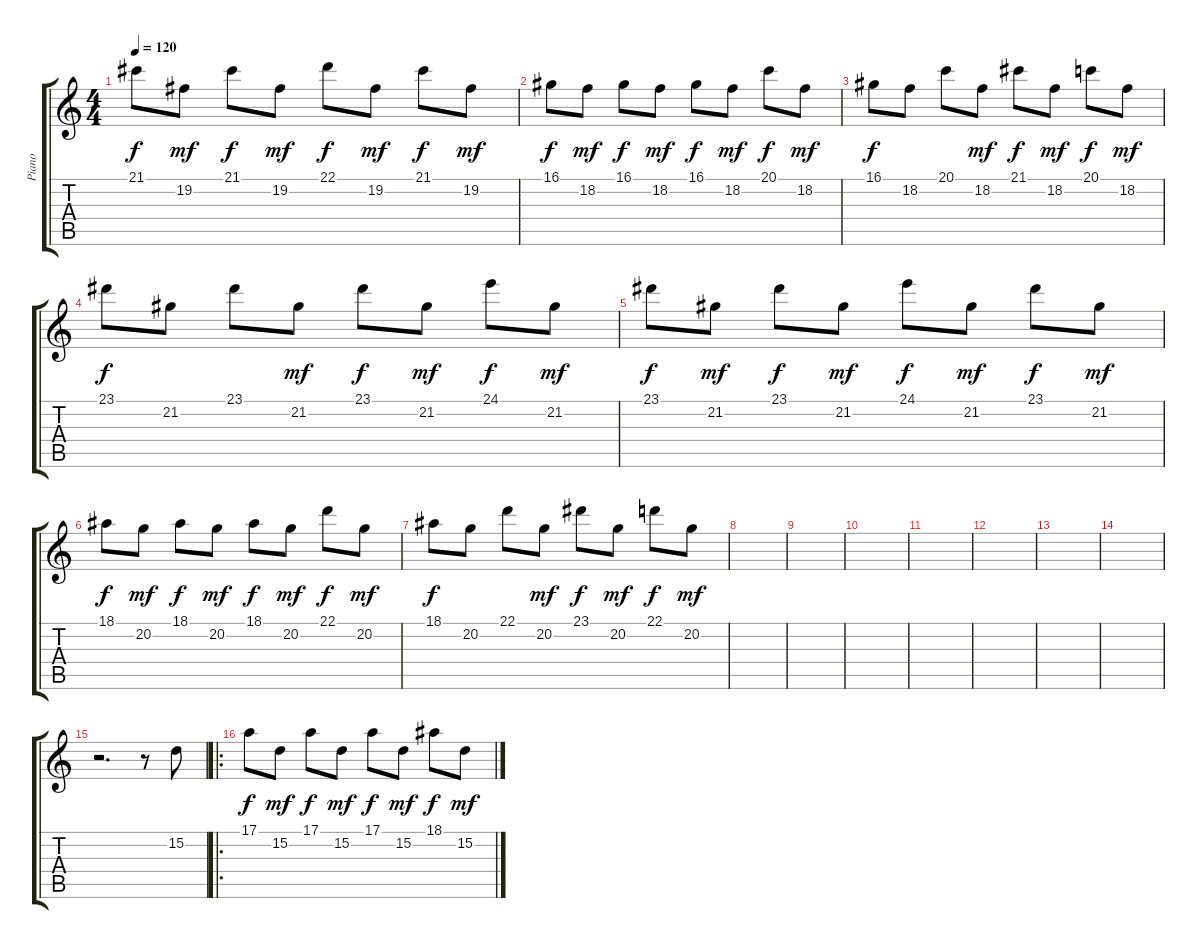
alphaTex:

\track ("Piano" "Piano") {instrument acousticgrandpiano}
\staff {score tabs}
\tuning (E4 B3 G3 D3 A2 E2) {hide}
\ts (4 4)
\tempo 120
\clef g2
\ks c
21.1.8{dy f} 19.2.8{dy mf} 21.1.8{dy f} 19.2.8{dy mf} 22.1.8{dy f} 19.2.8{dy mf} 21.1.8{dy f} 19.2.8{dy mf} |
16.1.8{dy f} 18.2.8{dy mf} 16.1.8{dy f} 18.2.8{dy mf} 16.1.8{dy f} 18.2.8{dy mf} 20.1.8{dy f} 18.2.8{dy mf} |
16.1.8{dy f} 18.2.8 20.1.8 18.2.8{dy mf} 21.1.8{dy f} 18.2.8{dy mf} 20.1.8{dy f} 18.2.8{dy mf} |
23.1.8{dy f} 21.2.8 23.1.8 21.2.8{dy mf} 23.1.8{dy f} 21.2.8{dy mf} 24.1.8{dy f} 21.2.8{dy mf} |
23.1.8{dy f} 21.2.8{dy mf} 23.1.8{dy f} 21.2.8{dy mf} 24.1.8{dy f} 21.2.8{dy mf} 23.1.8{dy f} 21.2.8{dy mf} |
18.1.8{dy f} 20.2.8{dy mf} 18.1.8{dy f} 20.2.8{dy mf} 18.1.8{dy f} 20.2.8{dy mf} 22.1.8{dy f} 20.2.8{dy mf} |
18.1.8{dy f} 20.2.8 22.1.8 20.2.8{dy mf} 23.1.8{dy f} 20.2.8{dy mf} 22.1.8{dy f} 20.2.8{dy mf} |
|
|
|
|
|
|
|
r.2{d} r.8 15.2.8{instrument acousticgrandpiano} |
\ro
17.1.8{dy f} 15.2.8{dy mf} 17.1.8{dy f} 15.2.8{dy mf} 17.1.8{dy f} 15.2.8{dy mf} 18.1.8{dy f} 15.2.8{dy mf}
